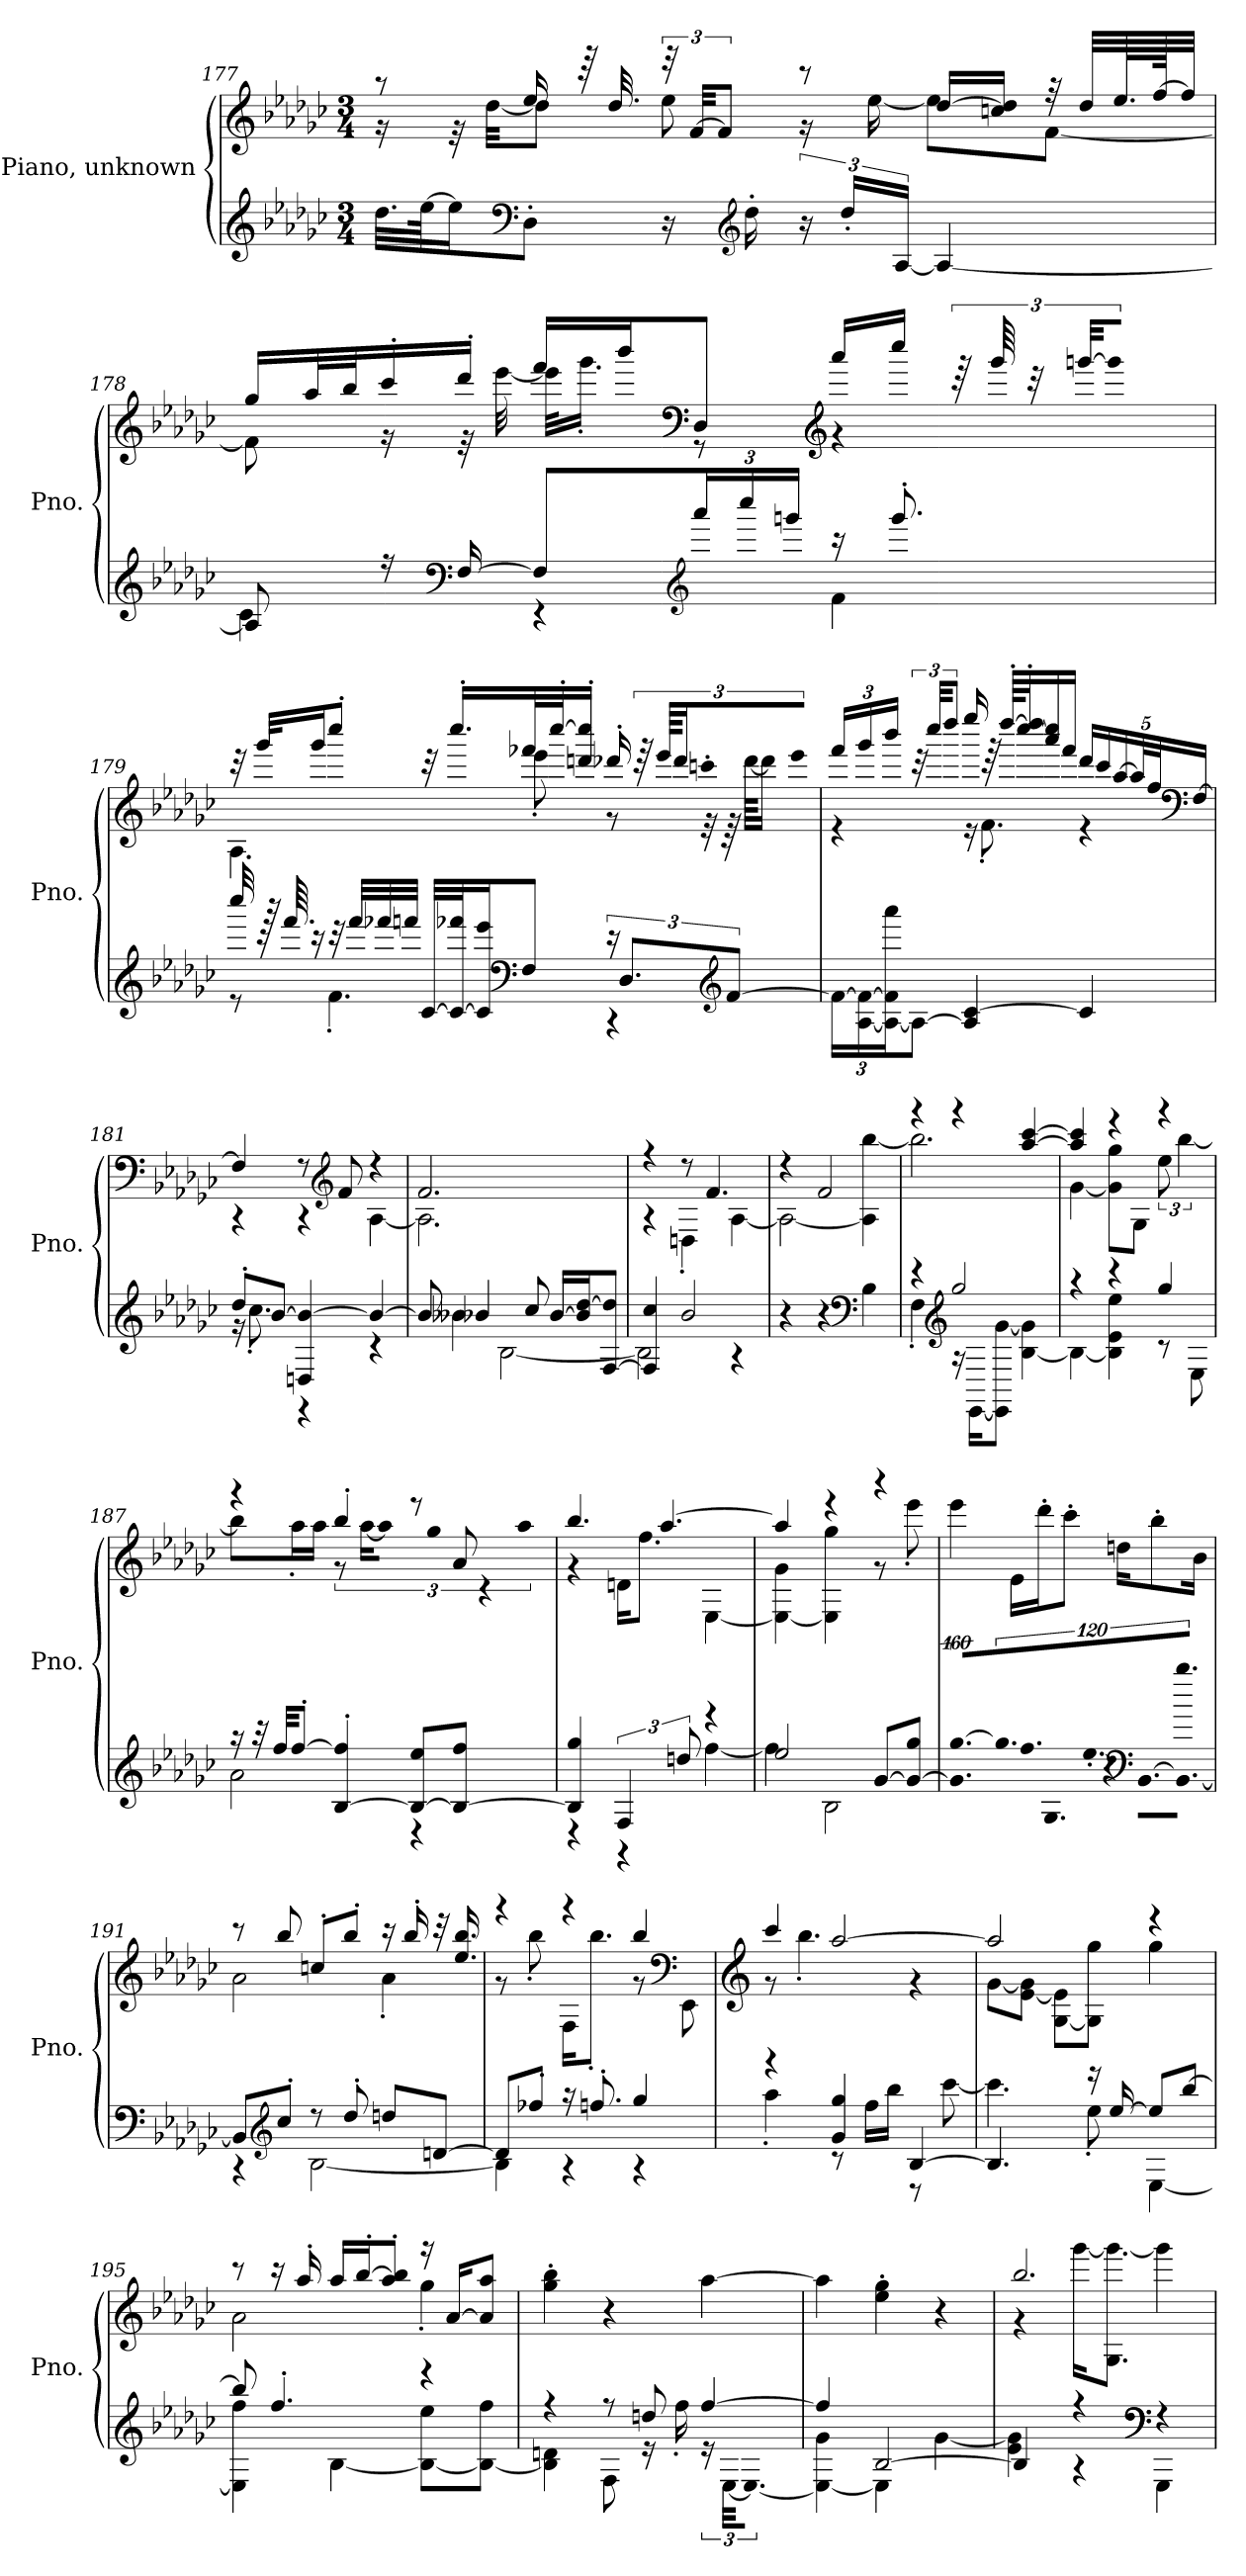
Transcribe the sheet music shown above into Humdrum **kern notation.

**kern	**kern
*part1	*part1
*staff2	*staff1
*I"Piano, unknown	*
*I'Pno.	*
!!LO:LB:g=z
*clefG2	*clefG2
*k[b-e-a-d-g-c-]	*k[b-e-a-d-g-c-]
*M3/4	*M3/4
=177	=177
*	*^
32.dd-\LLL	8r	16r
[64ee-\JK	.	.
16ee-\J]	.	32r
.	.	[32dd-\KKL
*clefF4	*	*
8D-'\J	16ee-/	8dd-\J]
.	64r	.
.	32.dd-/	.
16r	48r	8ee-\
.	[48f/KKL	.
.	12f/J]	.
*clefG2	*	*
16dd-'\	.	.
24r	8r	16r
24dd-'/LL	.	.
.	.	[16ee-\
[24A-/JJ	.	.
4A-/_	[16dd-/LL	8ee-\L]
.	16ccn/ 16dd-/]JJ	.
.	32r	[8f\J
.	32dd-/LLL	.
.	64.ee-/L	.
.	[128ff/JK	.
.	32ff/JJJ]	.
!!LO:LB:g=z	!!
=178	=178	=178
*^	*	*
8A-/]	4c-\	16gg-/LL	8f\]
.	.	32aa-/L	.
.	.	32bb-/J	.
16r	.	16ccc-'/	16r
*clefF4	*	*	*
[16F/	.	16ddd-'/JJ	32r
.	.	.	[32eee-\
8F/L]	4r	16fff/LL	32eee-\KLL]
.	.	.	16.ggg-'\JJ
.	.	16bbb-/J	.
*clefG2	*	*clefF4	*
*Xbrackettup	*	*	*
24aaa-/L	.	8D-/J	8r
24cccc-/	.	.	.
24gggn/JJ	.	.	.
*	*	*clefG2	*
16r	4f\	16aaa-/LL	4r
8.ggg'/	.	16cccc-/JJ	.
.	.	96r	.
.	.	96ggg-/	.
.	.	48r	.
.	.	[48gggn/KLL	.
.	.	16ggg/JJ]	.
!!LO:LB:g=z	!!
=179	=179	=179	=179
32cccc-/	8r	32r	4.A-\
128r	.	32ggg-/KLL	.
64.fff/	.	.	.
16r	.	16ggg-/J	.
32r	4.f'\	8cccc-'/J	.
32fff/LLL	.	.	.
32fff-X/	.	.	.
32fffn/JJJ	.	.	.
[32c-/LLL	.	32r	.
32c-/_ 32fff-X/J	.	16.cccc-'/LL	.
16c-/] 16eee-/J	.	.	.
*clefF4	*	*	*
8F/J	.	32fff-X/L	8eee-'\
.	.	[32cccc-'/J	.
.	.	16dddn/' 16cccc-/]'JJ	.
*brackettup	*	*	*
24r	4r	16ddd-X'/	8r
12.D-/L	.	.	.
.	.	96r	.
.	.	96eee-/KKLL	.
.	.	24ddd-/	.
.	.	16cccn'/	32r
.	.	.	64r
*clefG2	*	*	*
[12f/J	.	.	.
.	.	.	[64ddd-\KKLL
.	.	16eee-/JJ	16ddd-\JJ]
*v	*v	*	*
!!LO:LB:g=z	!!
=180	=180	=180
*Xbrackettup	*Xbrackettup	*
24f\LL_	24fff/LL	4r
[24A-\ 24f\_	24ggg-/	.
24A-\_ 24f\] 24aaa-\J	24bbb-/JJ	.
*	*brackettup	*
8A-\J_	48r	.
.	48cccc-/KKL	.
.	12dddd-/J	.
4A-/] [4c-/	16eeee-/	16r
.	64r	8.f'\
.	[64dddd-'/KLLL	.
.	[32cccc-/' 32dddd-/]'J	.
.	16aaa-/ 16cccc-/]	.
.	16fff/JJ	.
*	*Xbrackettup	*
4c-/]	20ddd-/LL	4r
.	20ccc-/	.
.	[20aa-/	.
.	40aa-/L]	.
.	40ff/J	.
*	*clefF4	*
.	[20F/JJ	.
=181	=181	=181
*^	*	*
8dd-'/L	16r	4F/]	4r
.	8.cc-'\	.	.
[8b-/J	.	.	.
4Dn/ 4b-/_	4r	8r	4r
*	*	*clefG2	*
.	.	8f/	.
4b-/_	4r	4r	[4A-\
!!LO:PB:g=z	!!
=182	=182	=182	=182
8b-/]	4b--X\	2.f/	2.A-\]
4b-X/	.	.	.
.	[2B-\	.	.
8cc-/	.	.	.
[16b-/LL	.	.	.
16b-/] [16dd-/J	.	.	.
[8F/ 8dd-/]J	.	.	.
=183	=183	=183	=183
4F/] 4cc-/	2B-\]	4r	4r
2b-/	.	8r	4Dn'\
.	.	4.f/	.
.	4r	.	[4A-\
*v	*v	*	*
=184	=184	=184
4r	4r	2A-\_
4r	2f/	.
*clefF4	*	*
4B-\	.	4A-\] [4bb-\
=185	=185	=185
*^	*	*
4r	4F'\	4r	2.bb-\]
*clefG2	*	*	*
2gg-/	16r	4r	.
.	[16EE-\KL	.	.
.	8EE-\] [8g-\J	.	.
.	[4B-\ 4g-\]	[4aa-/ [4ccc-/	.
=186	=186	=186	=186
4r	4B-\_	4aa-/] 4ccc-/]	[4g-\
4r	4B-\] 4e-\ 4ee-\	4r	8g-\] 8gg-\L
.	.	.	8G-\J
*	*	*	*brackettup
4gg-/	8r	4r	12ee-\
.	.	.	[6bb-\
.	8E-\	.	.
!!LO:LB:g=z	!!
=187	=187	=187	=187
16r	2a-\	4r	8bb-\L]
32r	.	.	.
32ff/KKL	.	.	.
[8ff'/J	.	.	16aa-'\L
.	.	.	16aa-\JJ
[4B-/' 4ff/]'	.	4bb-'/	12r
.	.	.	[24aa-\KL
.	.	.	8aa-\J]
8B-/_ 8ee-/L	4r	8r	8gg-\
8B-/_ 8ff/J	.	8a-/	16r
.	.	.	16aa-\
=188	=188	=188	=188
4B-/] 4gg-/	4r	4.bb-/	4r
*brackettup	*	*	*
6F/	4r	.	16dn\KL
.	.	.	8.ff\J
.	.	[4.aa-/	.
12ddn/	.	.	.
4r	[4ff\	.	[4E-\
=189	=189	=189	=189
2ee-/	4ff\]	4aa-/]	4E-\_ 4g-\
.	2B-\	4r	4E-\] 4gg-\
[8g-/L	.	4r	8r
8g-/_ 8gg-/J	.	.	8eee-'\
*v	*v	*	*
!!LO:LB:g=z
=190	=190	=190
!LO:N:vis=8.	!	!
*	*v	*v
640%137g-/] [640%137gg-/L	4eee-\
!LO:N:vis=32.	!
1920%103gg-/LL]	.
.	16e-\LL
!LO:N:vis=32.	!
1920%103ff/J	.
.	16ddd-'\J
!LO:N:vis=16.	!
960%103G-/	.
.	8ccc-'\J
!LO:N:vis=32.	!
1920%103ee-'/JJk	.
!LO:N:vis=32.	!
1920%103r	.
.	16ddn\KL
*clefF4	*
!LO:N:vis=16.	!
[960%103BB-\LL	.
.	8bb-'\
!LO:N:vis=16.	!
960%103BB-\_ 960%103bb-\JJ	.
.	16b-\Jk
.	1920ryy
=191	=191
*^	*^
8BB-/L]	4r	8r	2a-\
*clefG2	*	*	*
8cc-'/J	.	8bb-/	.
8r	[2B-\	8ccn'/L	.
8dd-'/	.	8bb-'/J	.
8ddn/L	.	16r	4a-'\
.	.	16bb-'/	.
[8dn/J	.	32r	.
.	.	16.ee-/ 16.bb-/	.
=192	=192	=192	=192
8d/L]	4B-\]	4r	8r
8ff-X'/J	.	.	8bb-'\
16r	4r	4r	16F\KL
8.ffn'/	.	.	8.bb-'\J
4gg-/	4r	4bb-/	8r
*	*	*clefF4	*
.	.	.	8EE-\
!!LO:LB:g=z	!!
=193	=193	=193	=193
*	*	*clefG2	*
4r	4aa-'\	4ccc-/	8r
.	.	.	4.bb-'\
4g-/ 4gg-/	8r	[2aa-/	.
.	16ff\LL	.	.
.	16bb-\JJ	.	.
[4B-/	8r	.	4r
.	[8ccc-\	.	.
=194	=194	=194	=194
4.B-/]	4.ccc-\]	2aa-/]	[8g-\L
.	.	.	[8e-\ 8g-\]J
.	.	.	[8G-\ 8e-\]L
16r	8ee-'\	.	8G-\] 8gg-\J
[16ee-/	.	.	.
8ee-/L]	[4E-\	4r	4gg-\
[8bb-/J	.	.	.
=195	=195	=195	=195
8bb-/]	4E-\] 4ff\	8r	2a-\
4.ff'/	.	16r	.
.	.	16aa-'/	.
.	[4B-\	16aa-/LL	.
.	.	[16bb-'/J	.
.	.	8aa-/' 8bb-/]'J	.
4r	8B-\_ 8ee-\L	16r	4gg-'\
.	.	[16a-/KL	.
.	8B-\_ 8ff\J	8a-/] 8aa-/J	.
*	*	*v	*v
!!LO:LB:g=z
=196	=196	=196
4r	4B-\] 4dn\	4gg-\' 4bb-\'
8r	8F\	4r
8ddn/	16r	.
.	16ff'\	.
[4ff/	24r	[4aa-\
.	[48E-\KKL	.
.	8.E-\J_	.
=197	=197	=197
4ff/]	4E-\_ 4g-\	4aa-\]
[2B-/	4E-\]	4ee-\' 4gg-\'
.	[4g-\	4r
=198	=198	=198
*	*	*^
4B-/]	4e-\ 4g-\]	2.bb-/	4r
4r	4r	.	[16ggg-\KL
.	.	.	8.G-\ 8.ggg-\_J
*clefF4	*	*	*
4r	4GGG-\	.	4ggg-\]
*v	*v	*	*
*	*v	*v
=	=
*-	*-
